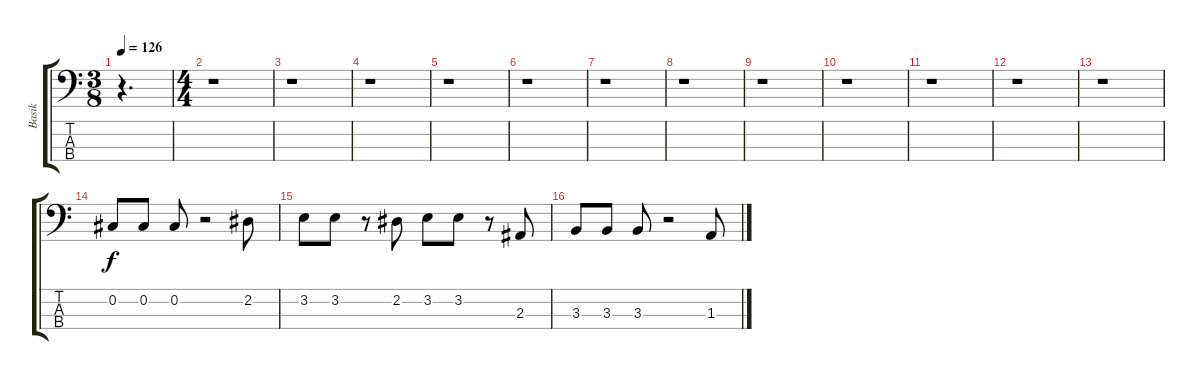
\track ("Basik" "Basik") {instrument electricbassfinger}
\staff {score tabs}
\tuning (Gb2 Db2 Ab1 Eb1) {hide}
\ts (3 8)
\tempo 126
\clef f4
\ks c
r.4{d dy f instrument electricbassfinger} |
\ts (4 4)
r.1 |
r.1 |
r.1 |
r.1 |
r.1 |
r.1 |
r.1 |
r.1 |
r.1 |
r.1 |
r.1 |
r.1 |
0.2.8 0.2.8 0.2.8 r.2 2.2.8 |
3.2.8 3.2.8 r.8 2.2.8 3.2.8 3.2.8 r.8 2.3.8 |
3.3.8 3.3.8 3.3.8 r.2 1.3.8
